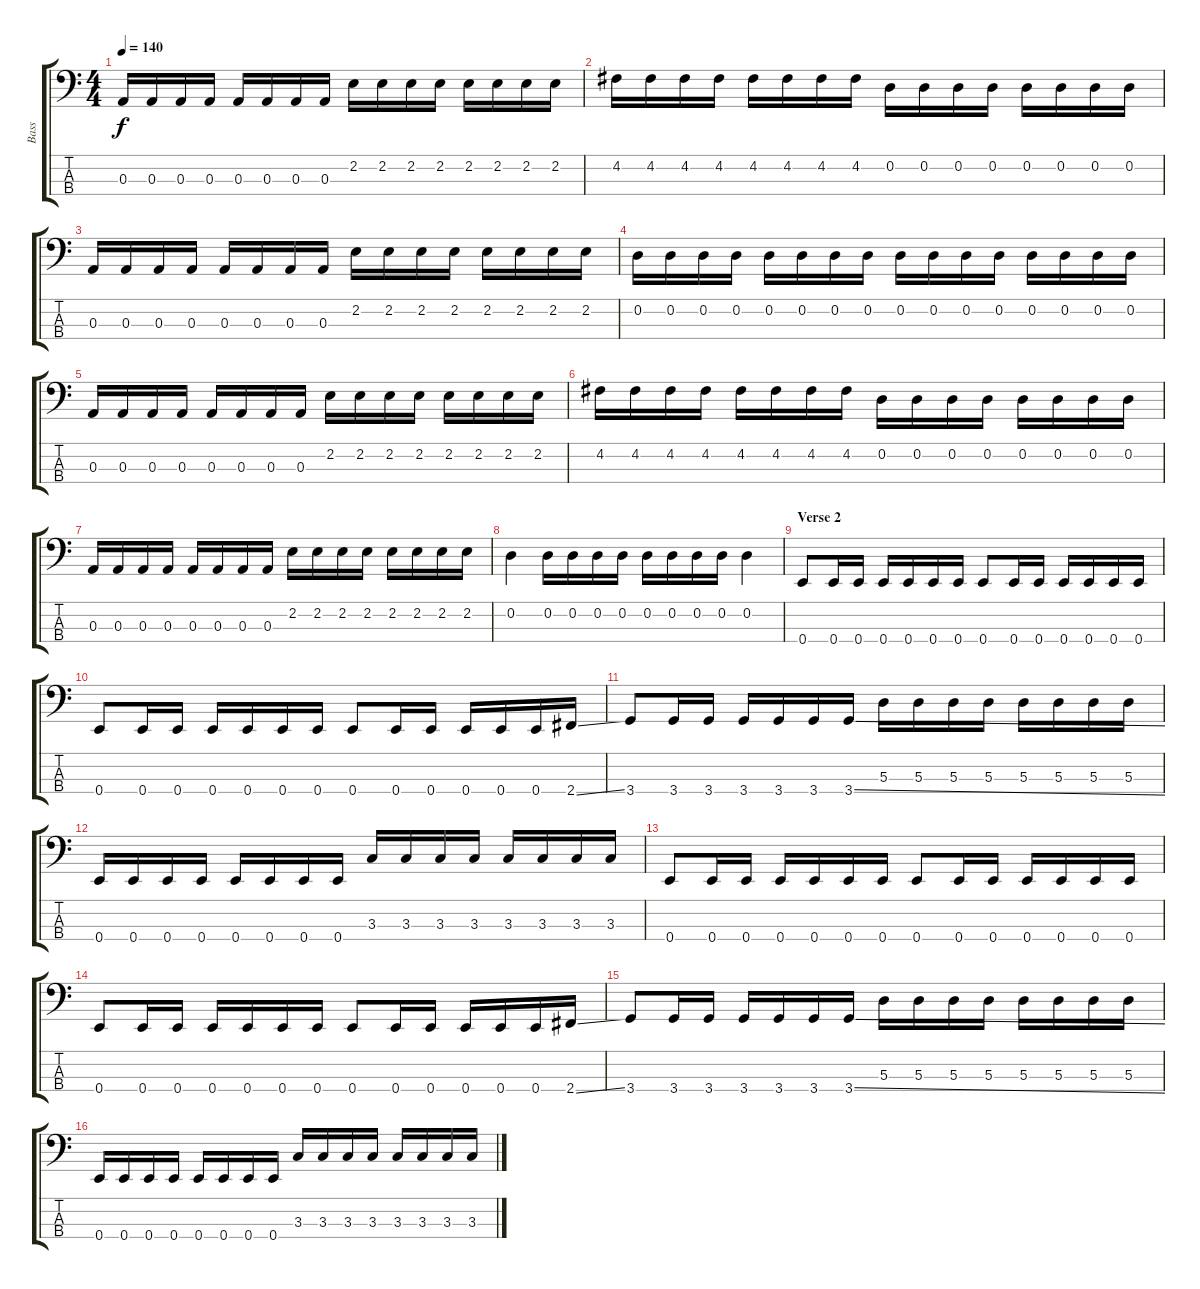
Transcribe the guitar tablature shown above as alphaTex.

\track ("Bass" "Bass") {instrument electricbassfinger}
\staff {score tabs}
\tuning (G2 D2 A1 E1) {hide}
\ts (4 4)
\tempo 140
\clef f4
\ks c
0.3.16{dy f} 0.3.16 0.3.16 0.3.16 0.3.16 0.3.16 0.3.16 0.3.16 2.2.16 2.2.16 2.2.16 2.2.16 2.2.16 2.2.16 2.2.16 2.2.16 |
4.2.16 4.2.16 4.2.16 4.2.16 4.2.16 4.2.16 4.2.16 4.2.16 0.2.16 0.2.16 0.2.16 0.2.16 0.2.16 0.2.16 0.2.16 0.2.16 |
0.3.16 0.3.16 0.3.16 0.3.16 0.3.16 0.3.16 0.3.16 0.3.16 2.2.16 2.2.16 2.2.16 2.2.16 2.2.16 2.2.16 2.2.16 2.2.16 |
0.2.16 0.2.16 0.2.16 0.2.16 0.2.16 0.2.16 0.2.16 0.2.16 0.2.16 0.2.16 0.2.16 0.2.16 0.2.16 0.2.16 0.2.16 0.2.16 |
0.3.16 0.3.16 0.3.16 0.3.16 0.3.16 0.3.16 0.3.16 0.3.16 2.2.16 2.2.16 2.2.16 2.2.16 2.2.16 2.2.16 2.2.16 2.2.16 |
4.2.16 4.2.16 4.2.16 4.2.16 4.2.16 4.2.16 4.2.16 4.2.16 0.2.16 0.2.16 0.2.16 0.2.16 0.2.16 0.2.16 0.2.16 0.2.16 |
0.3.16 0.3.16 0.3.16 0.3.16 0.3.16 0.3.16 0.3.16 0.3.16 2.2.16 2.2.16 2.2.16 2.2.16 2.2.16 2.2.16 2.2.16 2.2.16 |
0.2.4 0.2.16 0.2.16 0.2.16 0.2.16 0.2.16 0.2.16 0.2.16 0.2.16 0.2.4 |
\section ("" "Verse 2")
0.4.8 0.4.16 0.4.16 0.4.16 0.4.16 0.4.16 0.4.16 0.4.8 0.4.16 0.4.16 0.4.16 0.4.16 0.4.16 0.4.16 |
0.4.8 0.4.16 0.4.16 0.4.16 0.4.16 0.4.16 0.4.16 0.4.8 0.4.16 0.4.16 0.4.16 0.4.16 0.4.16 2.4{ss}.16 |
3.4.8 3.4.16 3.4.16 3.4.16 3.4.16 3.4.16 3.4{ss}.16 5.3.16 5.3.16 5.3.16 5.3.16 5.3.16 5.3.16 5.3.16 5.3.16 |
0.4.16 0.4.16 0.4.16 0.4.16 0.4.16 0.4.16 0.4.16 0.4.16 3.3.16 3.3.16 3.3.16 3.3.16 3.3.16 3.3.16 3.3.16 3.3.16 |
0.4.8 0.4.16 0.4.16 0.4.16 0.4.16 0.4.16 0.4.16 0.4.8 0.4.16 0.4.16 0.4.16 0.4.16 0.4.16 0.4.16 |
0.4.8 0.4.16 0.4.16 0.4.16 0.4.16 0.4.16 0.4.16 0.4.8 0.4.16 0.4.16 0.4.16 0.4.16 0.4.16 2.4{ss}.16 |
3.4.8 3.4.16 3.4.16 3.4.16 3.4.16 3.4.16 3.4{ss}.16 5.3.16 5.3.16 5.3.16 5.3.16 5.3.16 5.3.16 5.3.16 5.3.16 |
0.4.16 0.4.16 0.4.16 0.4.16 0.4.16 0.4.16 0.4.16 0.4.16 3.3.16 3.3.16 3.3.16 3.3.16 3.3.16 3.3.16 3.3.16 3.3.16
